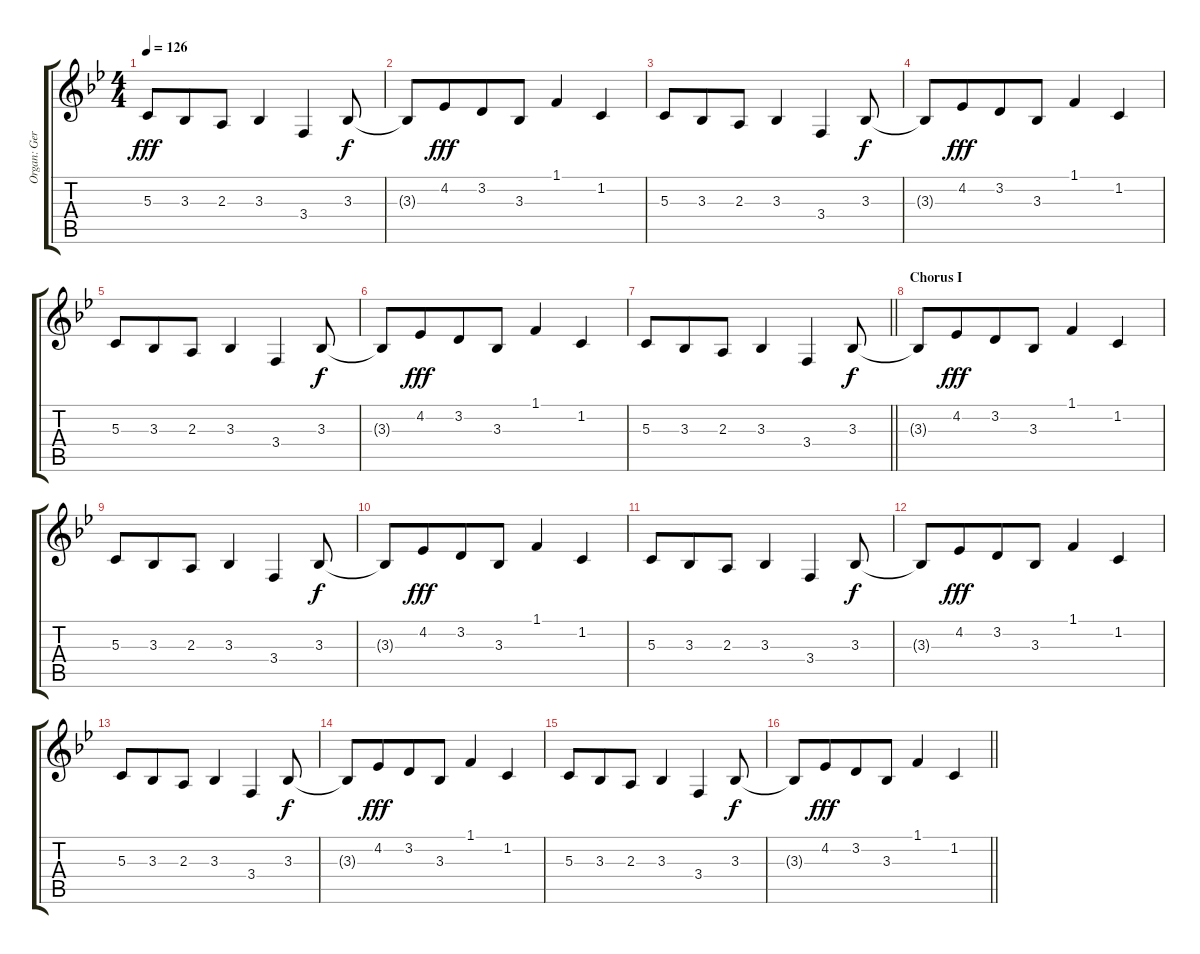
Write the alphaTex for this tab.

\track ("Organ: Gerald" "Organ: Ger") {instrument drawbarorgan}
\staff {score tabs}
\tuning (E4 B3 G3 D3 A2 E2) {hide}
\ts (4 4)
\tempo 126
\clef g2
\ks bb
5.3.8{dy fff} 3.3.8{beam merge} 2.3.8 3.3.4 3.4.4 3.3.8{dy f} |
3.3{t}.8 4.2.8{dy fff beam merge} 3.2.8 3.3.8 1.1.4 1.2.4 |
5.3.8 3.3.8{beam merge} 2.3.8 3.3.4 3.4.4 3.3.8{dy f} |
3.3{t}.8 4.2.8{dy fff beam merge} 3.2.8 3.3.8 1.1.4 1.2.4 |
5.3.8 3.3.8{beam merge} 2.3.8 3.3.4 3.4.4 3.3.8{dy f} |
3.3{t}.8 4.2.8{dy fff beam merge} 3.2.8 3.3.8 1.1.4 1.2.4 |
\barLineRight lightlight
5.3.8 3.3.8{beam merge} 2.3.8 3.3.4 3.4.4 3.3.8{dy f} |
\section ("" "Chorus I")
3.3{t}.8 4.2.8{dy fff beam merge} 3.2.8 3.3.8 1.1.4 1.2.4 |
5.3.8 3.3.8{beam merge} 2.3.8 3.3.4 3.4.4 3.3.8{dy f} |
3.3{t}.8 4.2.8{dy fff beam merge} 3.2.8 3.3.8 1.1.4 1.2.4 |
5.3.8 3.3.8{beam merge} 2.3.8 3.3.4 3.4.4 3.3.8{dy f} |
3.3{t}.8 4.2.8{dy fff beam merge} 3.2.8 3.3.8 1.1.4 1.2.4 |
5.3.8 3.3.8{beam merge} 2.3.8 3.3.4 3.4.4 3.3.8{dy f} |
3.3{t}.8 4.2.8{dy fff beam merge} 3.2.8 3.3.8 1.1.4 1.2.4 |
5.3.8 3.3.8{beam merge} 2.3.8 3.3.4 3.4.4 3.3.8{dy f} |
\barLineRight lightlight
3.3{t}.8 4.2.8{dy fff beam merge} 3.2.8 3.3.8 1.1.4 1.2.4
